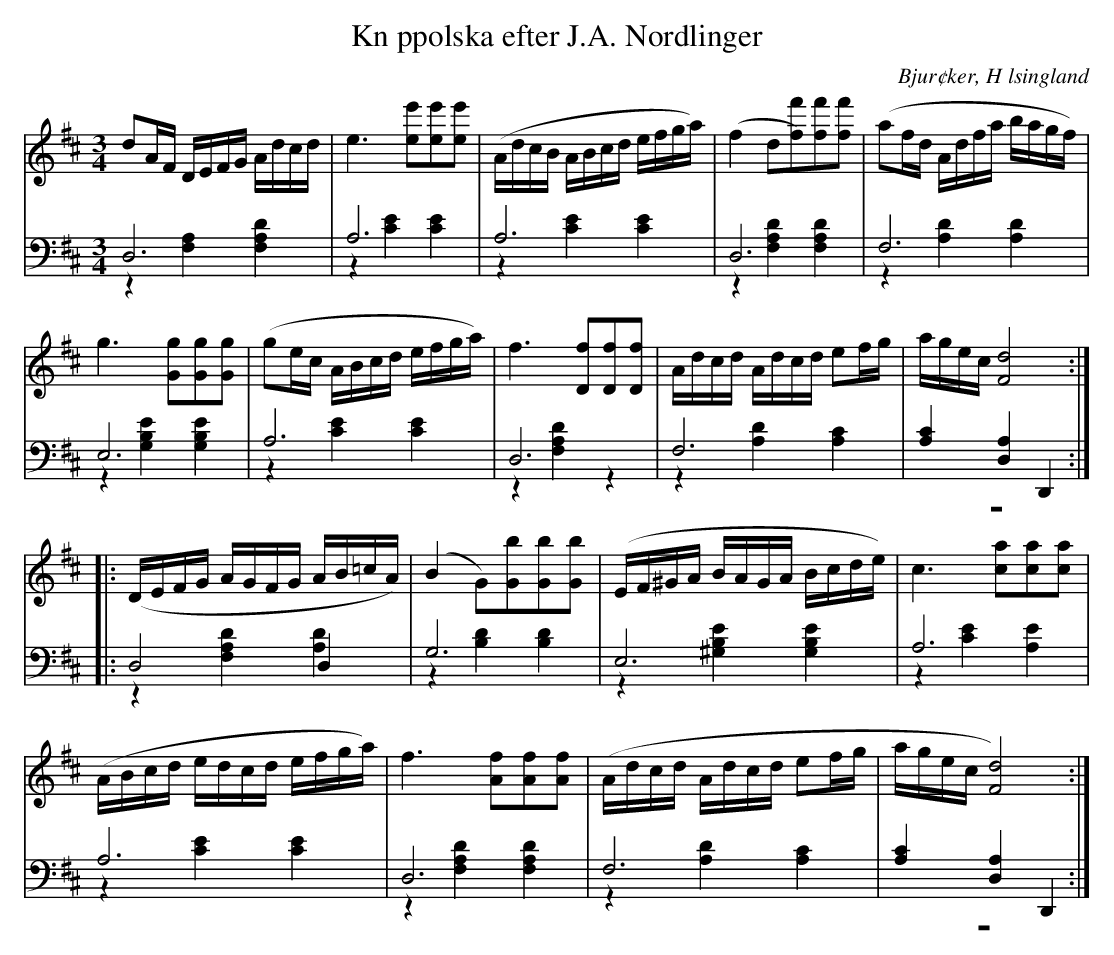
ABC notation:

X:1
T: Kn ppolska efter J.A. Nordlinger
O: Bjur¢ker, H lsingland
M: 3/4
L: 1/16
K: D
V:1
V:2
V:3 merge
V:1
d2AF DEFG Adcd|e6 !pizz![e2e'2][e2e'2][e2e'2]|(AdcB ABcd efga)|(f4 d2[f2)f'2][f2f'2][f2f'2]|(a2fd Adfa bagf)|
g6 [G2g2][G2g2][G2g2]|(g2ec ABcd efga)|f6 [D2f2][D2f2][D2f2]|Adcd Adcd e2fg|agec [F8d8]:|
|:(DEFG AGFG AB=cA)|(B4 G2)[G2b2][G2b2][G2b2]|(EF^GA BAGA Bcde)|c6 [c2a2][c2a2][c2a2]|
(ABcd edcd efga)|f6 [A2f2][A2f2][A2f2]|(Adcd Adcd e2fg|agec [F8d8]):|
V:2 clef=bass
D,12 |A,12|A,12|D,12|F,12|
E,12|A,12|D,12|F,12|[A,4C4] [D,4A,4] D,,4:|
|:D,8 D,4 |G,12|E,12|A,12|
A,12|D,12|F,12|[A,4C4] [D,4A,4] D,,4:|
V:3 clef=bass
z4 [F,4A,4] [F,4A,4D4]|z4 [C4E4] [C4E4]|z4 [C4E4] [C4E4]|z4 [F,4A,4D4] [F,4A,4D4]|z4 [A,4D4] [A,4D4]|
z4 [G,4B,4E4] [G,4B,4E4]|z4 [C4E4] [C4E4]|z4 [F,4A,4D4] z4|z4 [A,4D4] [A,4C4]|z12:|
|:z4 [F,4A,4D4] [A,4D4] |z4 [B,4D4] [B,4D4]|z4 [^G,4B,4E4] [G,4B,4E4]|z4 [C4E4] [A,4E4]|
z4 [C4E4] [C4E4]|z4 [F,4A,4D4] [F,4A,4D4]|z4 [A,4D4] [A,4C4]|z12:|
